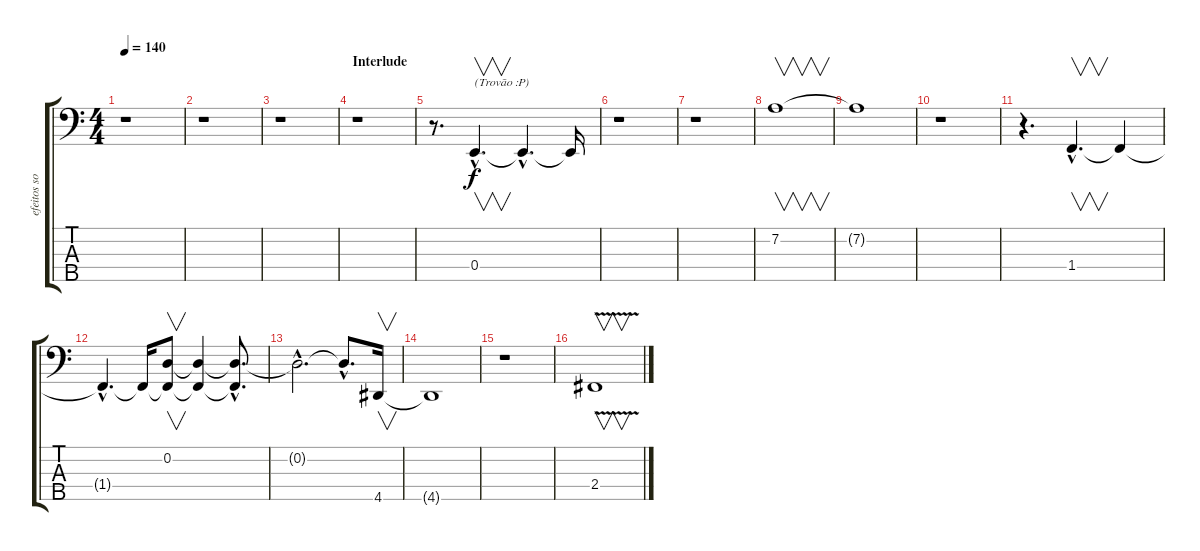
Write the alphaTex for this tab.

\track ("efeitos sonoros" "efeitos so") {instrument electricbassfinger}
\staff {score tabs}
\tuning (G2 D2 A1 E1 B0) {hide}
\ts (4 4)
\tempo 140
\clef f4
\ks c
r.1{dy f} |
r.1 |
r.1 |
\section ("" "Interlude")
r.1 |
r.8{d} 0.4{hac}.4{v d txt "(Trovão :P)" instrument gunshot} 0.4{hac t}.4{d} 0.4{t}.16 |
r.1 |
r.1 |
7.2.1{v instrument gunshot} |
7.2{t}.1 |
r.1 |
r.4{d} 1.4{hac}.4{v d instrument gunshot} 1.4{t}.4 |
1.4{hac t}.4{d} 1.4{t}.16 (0.2 1.4{t}).8{v instrument gunshot} (0.2{t} 1.4{t}).4 (0.2{hac t} 1.4{hac t}).8{d} |
0.2{hac t}.2{d} 0.2{hac t}.8{d} 4.5.16{v instrument gunshot} |
4.5{t}.1 |
r.1 |
2.4{v}.1{v instrument gunshot}
